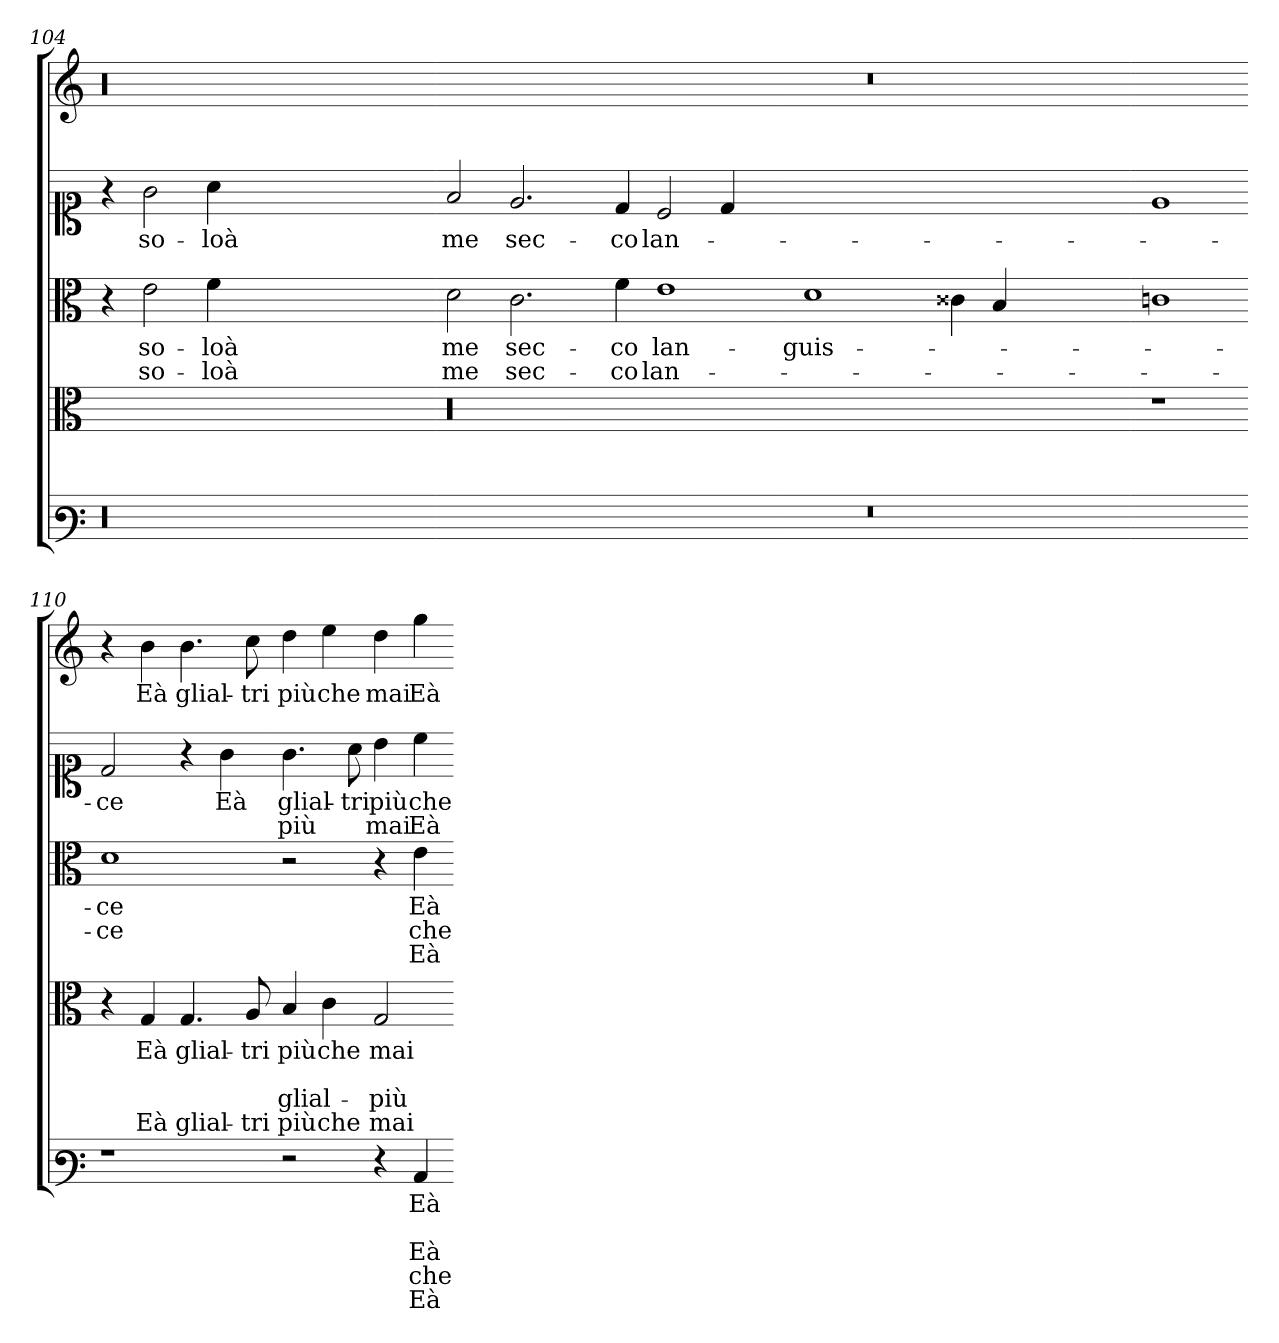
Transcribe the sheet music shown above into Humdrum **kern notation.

**kern	**text	**text	**text	**text	**text	**kern	**text	**text	**text	**text	**kern	**text	**text	**text	**kern	**text	**text	**kern	**text
*part5	*part5	*part5	*part5	*part5	*part5	*part4	*part4	*part4	*part4	*part4	*part3	*part3	*part3	*part3	*part2	*part2	*part2	*part1	*part1
*staff5	*staff5	*staff5	*staff5	*staff5	*staff5	*staff4	*staff4	*staff4	*staff4	*staff4	*staff3	*staff3	*staff3	*staff3	*staff2	*staff2	*staff2	*staff1	*staff1
*clefF3	*	*	*	*	*	*clefC3	*	*	*	*	*clefC3	*	*	*	*clefC1	*	*	*clefG2	*
*k[]	*	*	*	*	*	*k[]	*	*	*	*	*k[]	*	*	*	*k[]	*	*	*k[]	*
=104	=104	=104	=104	=104	=104	=104	=104	=104	=104	=104	=104	=104	=104	=104	=104	=104	=104	=104	=104
00r	.	.	.	.	.	1ryy	.	.	.	.	4r	.	.	.	4r	.	.	00r	.
.	.	.	.	.	.	.	.	.	.	.	2e	so-	so-	.	2g	so-	.	.	.
.	.	.	.	.	.	.	.	.	.	.	4f	loà	loà	.	4a	loà	.	.	.
.	.	.	.	.	.	0.ryy	.	.	.	.	0.ryy	.	.	.	0.ryy	.	.	.	.
=105-	=105-	=105-	=105-	=105-	=105-	=105-	=105-	=105-	=105-	=105-	=105-	=105-	=105-	=105-	=105-	=105-	=105-	=105-	=105-
1ryy	.	.	.	.	.	00r	.	.	.	.	2d	me	me	.	2f	me	.	1ryy	.
.	.	.	.	.	.	.	.	.	.	.	2.c	sec-	sec-	.	2.e	sec-	.	.	.
1ryy	.	.	.	.	.	.	.	.	.	.	.	.	.	.	.	.	.	1ryy	.
.	.	.	.	.	.	.	.	.	.	.	4f	co	co	.	4d	co	.	.	.
.	.	.	.	.	.	.	.	.	.	.	1e	lan-	lan-	.	2c	lan-	.	.	.
1ryy	.	.	.	.	.	.	.	.	.	.	.	.	.	.	4d	.	.	1ryy	.
.	.	.	.	.	.	.	.	.	.	.	.	.	.	.	1ryy	.	.	.	.
.	.	.	.	.	.	.	.	.	.	.	1d	guis-	.	.	.	.	.	.	.
0r	.	.	.	.	.	.	.	.	.	.	.	.	.	.	.	.	.	0r	.
.	.	.	.	.	.	.	.	.	.	.	.	.	.	.	1..ryy	.	.	.	.
.	.	.	.	.	.	.	.	.	.	.	4c##X	.	.	.	.	.	.	.	.
.	.	.	.	.	.	.	.	.	.	.	4B	.	.	.	.	.	.	.	.
.	.	.	.	.	.	1ryy	.	.	.	.	1ryy	.	.	.	.	.	.	.	.
=109-	=109-	=109-	=109-	=109-	=109-	=109-	=109-	=109-	=109-	=109-	=109-	=109-	=109-	=109-	=109-	=109-	=109-	=109-	=109-
1ryy	.	.	.	.	.	1r	.	.	.	.	1c	.	.	.	1e	.	.	1ryy	.
=110-	=110-	=110-	=110-	=110-	=110-	=110-	=110-	=110-	=110-	=110-	=110-	=110-	=110-	=110-	=110-	=110-	=110-	=110-	=110-
1r	.	.	.	.	.	4r	.	.	.	.	1d	ce	ce	.	2d	ce	.	4r	.
.	.	.	.	.	.	4G	Eà	.	.	Eà	.	.	.	.	.	.	.	4b	Eà
.	.	.	.	.	.	4.G	glial-	.	.	glial-	.	.	.	.	4r	.	.	4.b	glial-
.	.	.	.	.	.	.	.	.	.	.	.	.	.	.	4g	Eà	.	.	.
.	.	.	.	.	.	8A	tri	.	.	tri	.	.	.	.	.	.	.	8cc	tri
=111-	=111-	=111-	=111-	=111-	=111-	=111-	=111-	=111-	=111-	=111-	=111-	=111-	=111-	=111-	=111-	=111-	=111-	=111-	=111-
2r	.	.	.	.	.	4B	più	.	glial-	più	2r	.	.	.	4.g	glial-	più	4dd	più
.	.	.	.	.	.	4c	che	.	.	che	.	.	.	.	.	.	.	4ee	che
.	.	.	.	.	.	.	.	.	.	.	.	.	.	.	8a	tri	.	.	.
4r	.	.	.	.	.	2G	mai	.	più	mai	4r	.	.	.	4b	più	mai	4dd	mai
4C	Eà	.	Eà	che	Eà	.	.	.	.	.	4e	Eà	che	Eà	4cc	che	Eà	4gg	Eà
=-	=-	=-	=-	=-	=-	=-	=-	=-	=-	=-	=-	=-	=-	=-	=-	=-	=-	=-	=-
*-	*-	*-	*-	*-	*-	*-	*-	*-	*-	*-	*-	*-	*-	*-	*-	*-	*-	*-	*-
